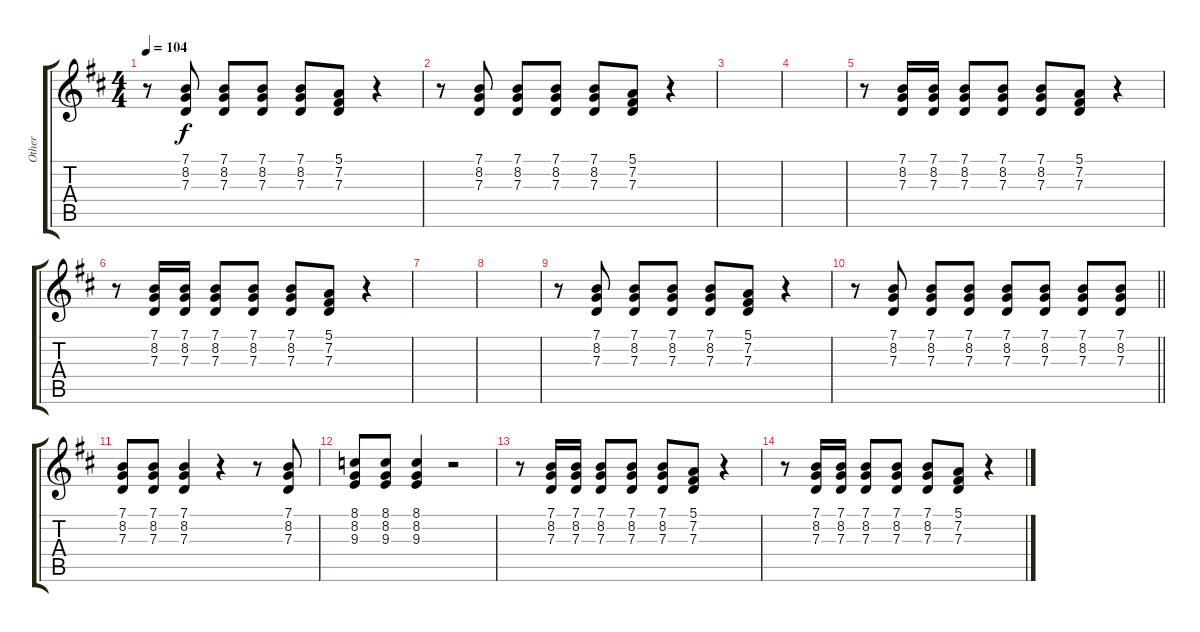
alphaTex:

\track ("Other" "Other") {instrument lead1square}
\staff {score tabs}
\tuning (E4 B3 G3 D3 A2 E2) {hide}
\ts (4 4)
\tempo 104
\clef g2
\ks d
r.8{dy f} (7.1 8.2 7.3).8 (7.1 8.2 7.3).8 (7.1 8.2 7.3).8 (7.1 8.2 7.3).8 (5.1 7.2 7.3).8 r.4 |
r.8 (7.1 8.2 7.3).8 (7.1 8.2 7.3).8 (7.1 8.2 7.3).8 (7.1 8.2 7.3).8 (5.1 7.2 7.3).8 r.4 |
|
|
r.8 (7.1 8.2 7.3).16 (7.1 8.2 7.3).16 (7.1 8.2 7.3).8 (7.1 8.2 7.3).8 (7.1 8.2 7.3).8 (5.1 7.2 7.3).8 r.4 |
r.8 (7.1 8.2 7.3).16 (7.1 8.2 7.3).16 (7.1 8.2 7.3).8 (7.1 8.2 7.3).8 (7.1 8.2 7.3).8 (5.1 7.2 7.3).8 r.4 |
|
|
r.8 (7.1 8.2 7.3).8 (7.1 8.2 7.3).8 (7.1 8.2 7.3).8 (7.1 8.2 7.3).8 (5.1 7.2 7.3).8 r.4 |
\barLineRight lightlight
r.8 (7.1 8.2 7.3).8 (7.1 8.2 7.3).8 (7.1 8.2 7.3).8 (7.1 8.2 7.3).8 (7.1 8.2 7.3).8 (7.1 8.2 7.3).8 (7.1 8.2 7.3).8 |
(7.1 8.2 7.3).8 (7.1 8.2 7.3).8 (7.1 8.2 7.3).4 r.4 r.8 (7.1 8.2 7.3).8 |
(8.1 8.2 9.3).8 (8.1 8.2 9.3).8 (8.1 8.2 9.3).4 r.2 |
r.8 (7.1 8.2 7.3).16 (7.1 8.2 7.3).16 (7.1 8.2 7.3).8 (7.1 8.2 7.3).8 (7.1 8.2 7.3).8 (5.1 7.2 7.3).8 r.4 |
r.8 (7.1 8.2 7.3).16 (7.1 8.2 7.3).16 (7.1 8.2 7.3).8 (7.1 8.2 7.3).8 (7.1 8.2 7.3).8 (5.1 7.2 7.3).8 r.4
